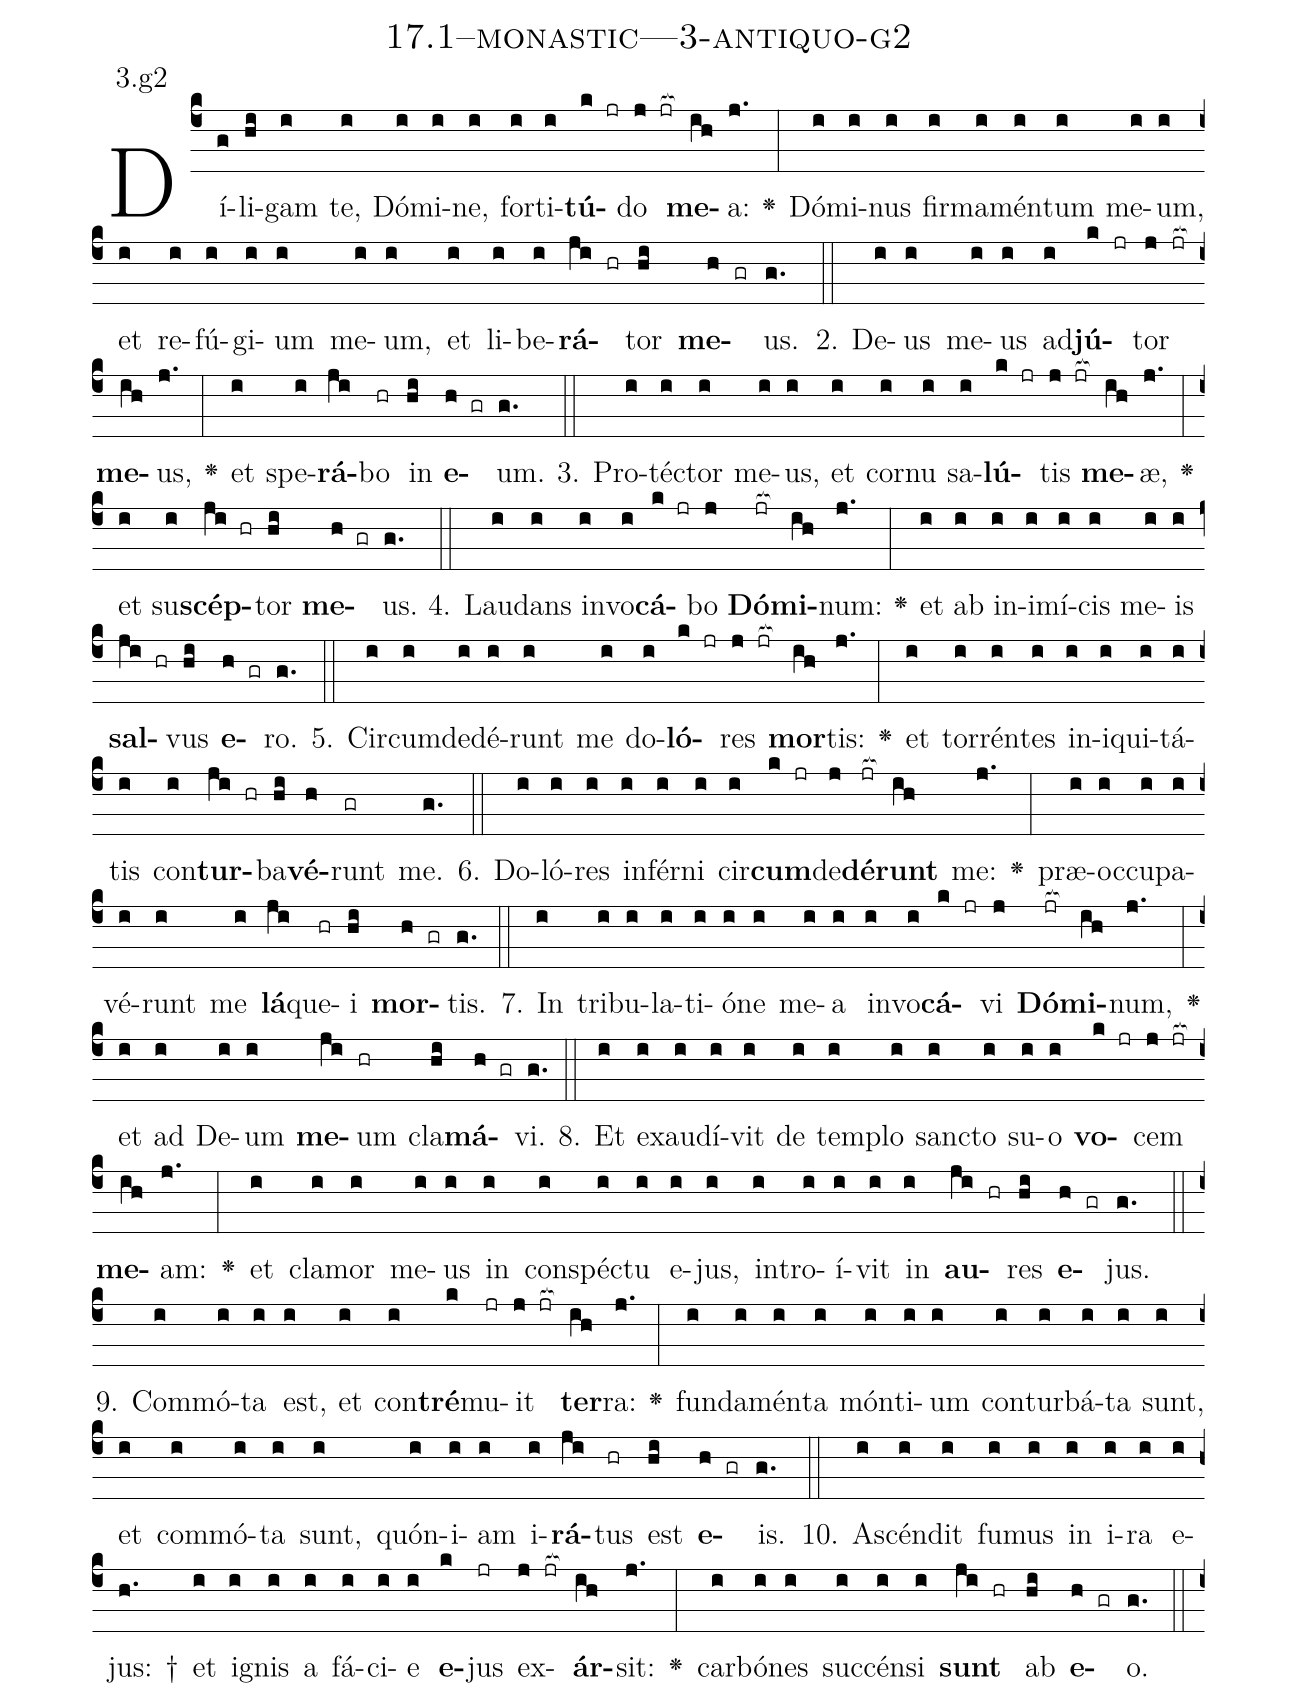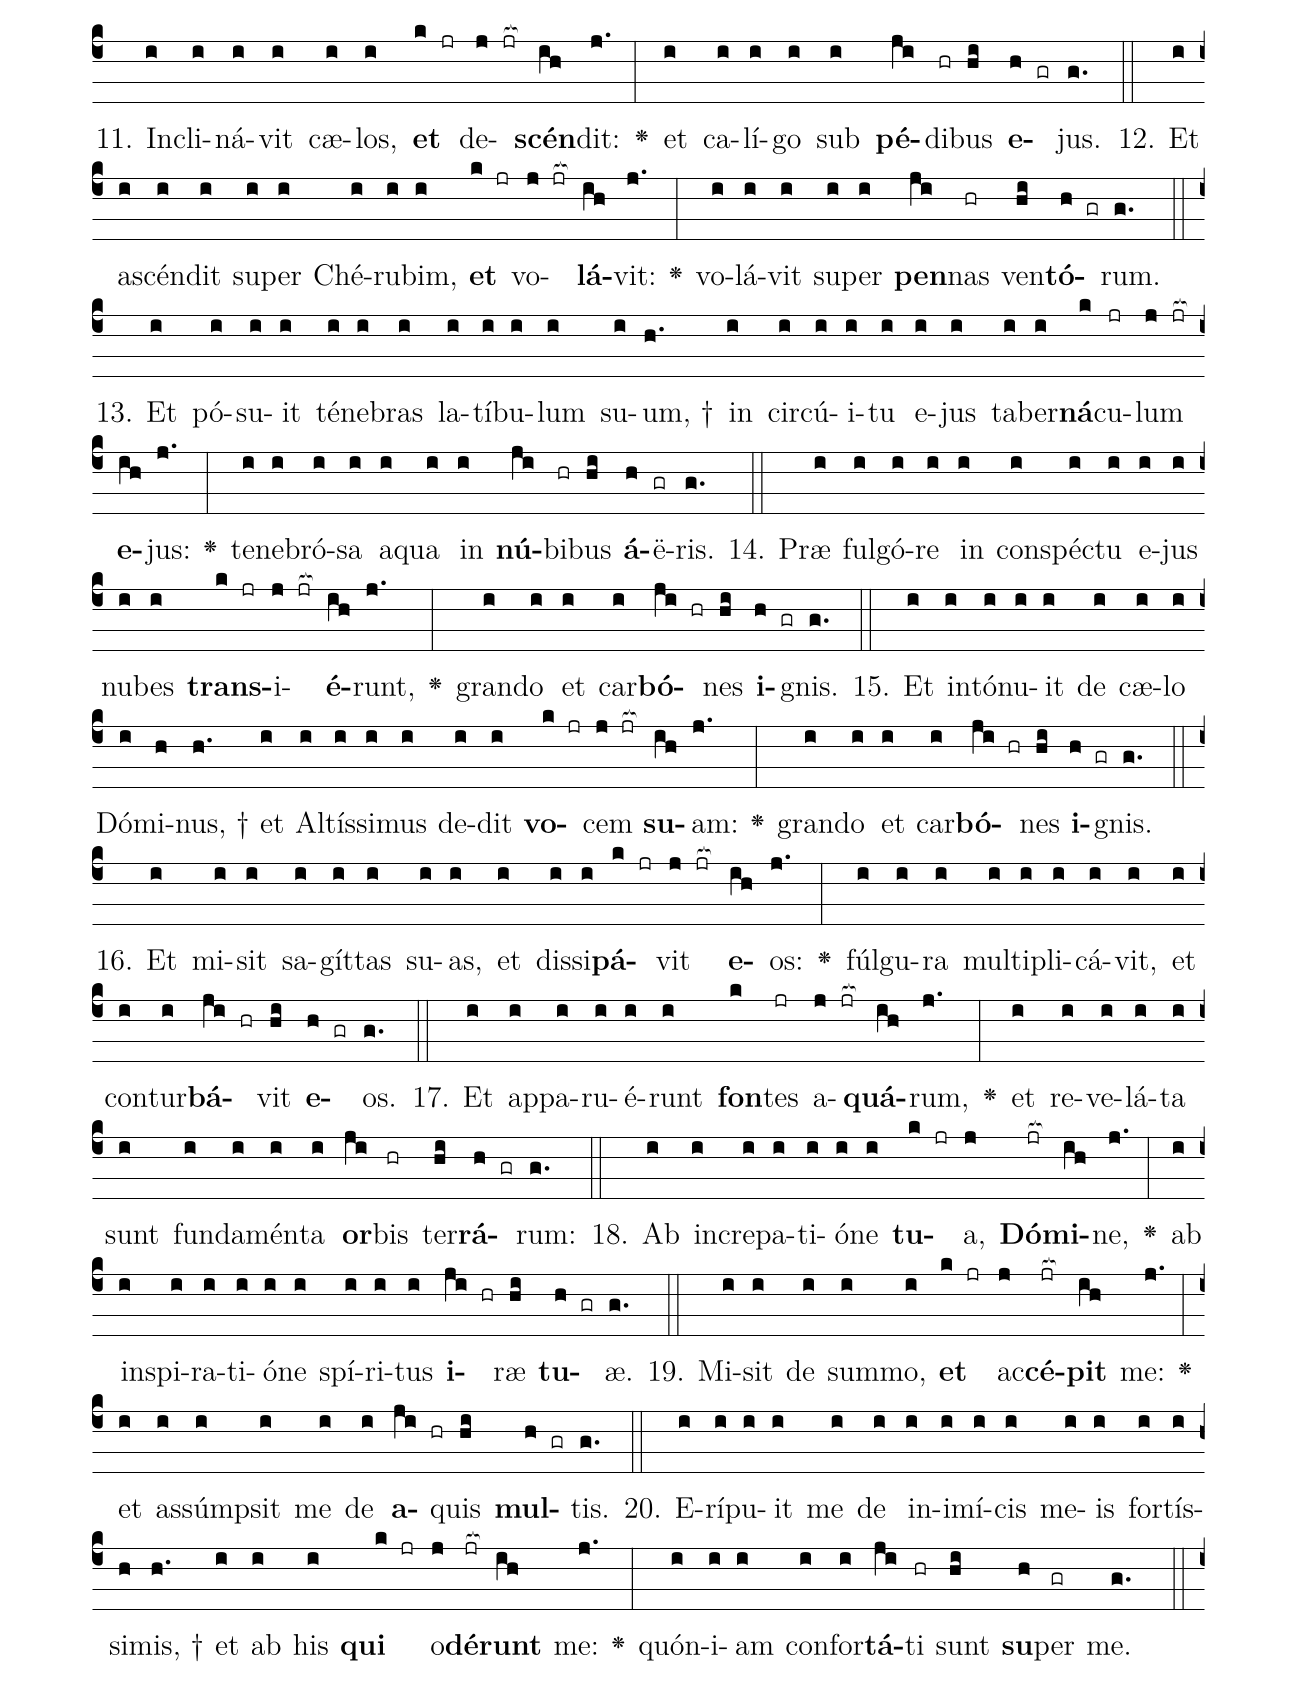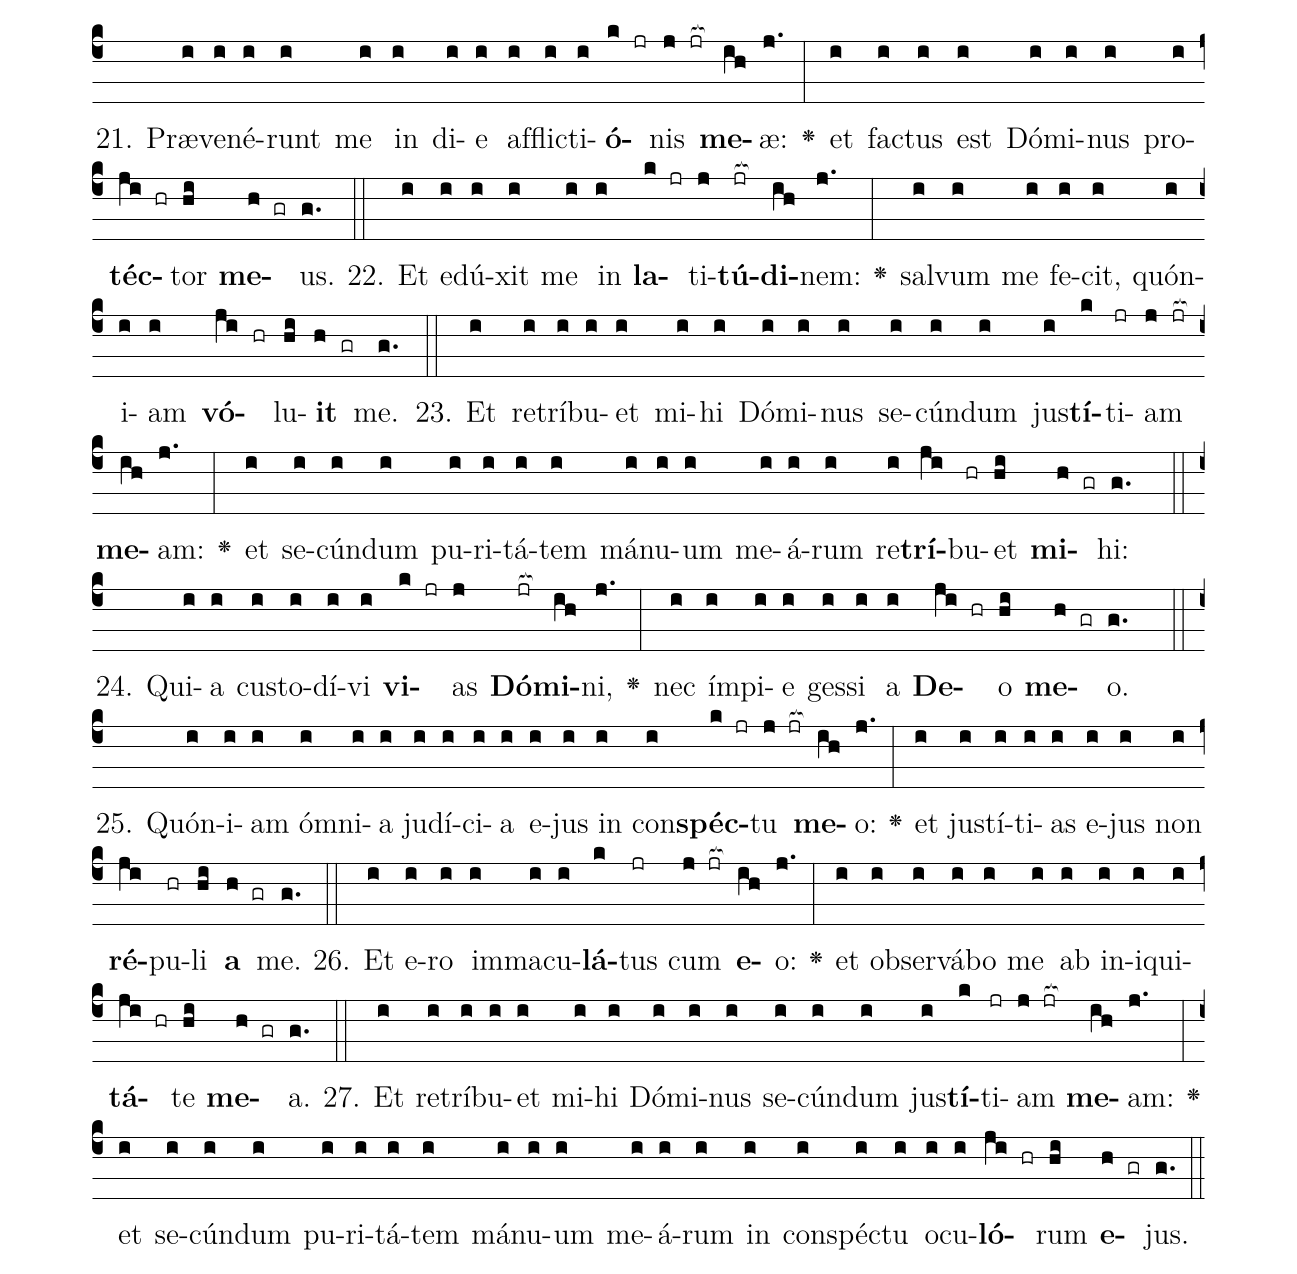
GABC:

name: 17.1--monastic---3-antiquo-g2;
annotation: 3.g2;
%%
(c4)Dí(g)li(hi)gam(i) te,(i) Dó(i)mi(i)ne,(i) for(i)ti(i)<b>tú</b>(k jr)do(j jr[ocb:1{]) <b>me</b>(ih[ocb:0}])a:(j.) <v>\greheightstar</v>(:) Dó(i)mi(i)nus(i) fir(i)ma(i)mén(i)tum(i) me(i)um,(i) et(i) re(i)fú(i)gi(i)um(i) me(i)um,(i) et(i) li(i)be(i)<b>rá</b>(ji hr)tor(hi) <b>me</b>(h gr)us.(g.) (::)
2. De(i)us(i) me(i)us(i) ad(i)<b>jú</b>(k jr)tor(j jr[ocb:1{]) <b>me</b>(ih[ocb:0}])us,(j.) <v>\greheightstar</v>(:) et(i) spe(i)<b>rá</b>(ji)bo(hr) in(hi) <b>e</b>(h gr)um.(g.) (::)
3. Pro(i)téc(i)tor(i) me(i)us,(i) et(i) cor(i)nu(i) sa(i)<b>lú</b>(k jr)tis(j jr[ocb:1{]) <b>me</b>(ih[ocb:0}])æ,(j.) <v>\greheightstar</v>(:) et(i) su(i)<b>scép</b>(ji hr)tor(hi) <b>me</b>(h gr)us.(g.) (::)
4. Lau(i)dans(i) in(i)vo(i)<b>cá</b>(k jr)bo(j) <b>Dó</b>(jr[ocb:1{])<b>mi</b>(ih[ocb:0}])num:(j.) <v>\greheightstar</v>(:) et(i) ab(i) in(i)i(i)mí(i)cis(i) me(i)is(i) <b>sal</b>(ji hr)vus(hi) <b>e</b>(h gr)ro.(g.) (::)
5. Cir(i)cum(i)de(i)dé(i)runt(i) me(i) do(i)<b>ló</b>(k jr)res(j jr[ocb:1{]) <b>mor</b>(ih[ocb:0}])tis:(j.) <v>\greheightstar</v>(:) et(i) tor(i)rén(i)tes(i) in(i)i(i)qui(i)tá(i)tis(i) con(i)<b>tur</b>(ji hr)ba(hi)<b>vé</b>(h)runt(gr) me.(g.) (::)
6. Do(i)ló(i)res(i) in(i)fér(i)ni(i) cir(i)<b>cum</b>(k jr)de(j)<b>dé</b>(jr[ocb:1{])<b>runt</b>(ih[ocb:0}]) me:(j.) <v>\greheightstar</v>(:) præ(i)oc(i)cu(i)pa(i)vé(i)runt(i) me(i) <b>lá</b>(ji)que(hr)i(hi) <b>mor</b>(h gr)tis.(g.) (::)
7. In(i) tri(i)bu(i)la(i)ti(i)ó(i)ne(i) me(i)a(i) in(i)vo(i)<b>cá</b>(k jr)vi(j) <b>Dó</b>(jr[ocb:1{])<b>mi</b>(ih[ocb:0}])num,(j.) <v>\greheightstar</v>(:) et(i) ad(i) De(i)um(i) <b>me</b>(ji)um(hr) cla(hi)<b>má</b>(h gr)vi.(g.) (::)
8. Et(i) ex(i)au(i)dí(i)vit(i) de(i) tem(i)plo(i) sanc(i)to(i) su(i)o(i) <b>vo</b>(k jr)cem(j jr[ocb:1{]) <b>me</b>(ih[ocb:0}])am:(j.) <v>\greheightstar</v>(:) et(i) cla(i)mor(i) me(i)us(i) in(i) con(i)spéc(i)tu(i) e(i)jus,(i) in(i)tro(i)í(i)vit(i) in(i) <b>au</b>(ji hr)res(hi) <b>e</b>(h gr)jus.(g.) (::)
9. Com(i)mó(i)ta(i) est,(i) et(i) con(i)<b>tré</b>(k)mu(jr)it(j jr[ocb:1{]) <b>ter</b>(ih[ocb:0}])ra:(j.) <v>\greheightstar</v>(:) fun(i)da(i)mén(i)ta(i) món(i)ti(i)um(i) con(i)tur(i)bá(i)ta(i) sunt,(i) et(i) com(i)mó(i)ta(i) sunt,(i) quón(i)i(i)am(i) i(i)<b>rá</b>(ji)tus(hr) est(hi) <b>e</b>(h gr)is.(g.) (::)
10. A(i)scén(i)dit(i) fu(i)mus(i) in(i) i(i)ra(i) e(i)jus: †(h.) et(i) i(i)gnis(i) a(i) fá(i)ci(i)e(i) <b>e</b>(k)jus(jr) ex(j jr[ocb:1{])<b>ár</b>(ih[ocb:0}])sit:(j.) <v>\greheightstar</v>(:) car(i)bó(i)nes(i) suc(i)cén(i)si(i) <b>sunt</b>(ji hr) ab(hi) <b>e</b>(h gr)o.(g.) (::)
11. In(i)cli(i)ná(i)vit(i) cæ(i)los,(i) <b>et</b>(k jr) de(j jr[ocb:1{])<b>scén</b>(ih[ocb:0}])dit:(j.) <v>\greheightstar</v>(:) et(i) ca(i)lí(i)go(i) sub(i) <b>pé</b>(ji)di(hr)bus(hi) <b>e</b>(h gr)jus.(g.) (::)
12. Et(i) a(i)scén(i)dit(i) su(i)per(i) Ché(i)ru(i)bim,(i) <b>et</b>(k jr) vo(j jr[ocb:1{])<b>lá</b>(ih[ocb:0}])vit:(j.) <v>\greheightstar</v>(:) vo(i)lá(i)vit(i) su(i)per(i) <b>pen</b>(ji)nas(hr) ven(hi)<b>tó</b>(h gr)rum.(g.) (::)
13. Et(i) pó(i)su(i)it(i) té(i)ne(i)bras(i) la(i)tí(i)bu(i)lum(i) su(i)um, †(h.) in(i) cir(i)cú(i)i(i)tu(i) e(i)jus(i) ta(i)ber(i)<b>ná</b>(k)cu(jr)lum(j jr[ocb:1{]) <b>e</b>(ih[ocb:0}])jus:(j.) <v>\greheightstar</v>(:) te(i)ne(i)bró(i)sa(i) a(i)qua(i) in(i) <b>nú</b>(ji)bi(hr)bus(hi) <b>á</b>(h)ë(gr)ris.(g.) (::)
14. Præ(i) ful(i)gó(i)re(i) in(i) con(i)spéc(i)tu(i) e(i)jus(i) nu(i)bes(i) <b>trans</b>(k jr)i(j jr[ocb:1{])<b>é</b>(ih[ocb:0}])runt,(j.) <v>\greheightstar</v>(:) gran(i)do(i) et(i) car(i)<b>bó</b>(ji hr)nes(hi) <b>i</b>(h gr)gnis.(g.) (::)
15. Et(i) in(i)tó(i)nu(i)it(i) de(i) cæ(i)lo(i) Dó(i)mi(h)nus, †(h.) et(i) Al(i)tís(i)si(i)mus(i) de(i)dit(i) <b>vo</b>(k jr)cem(j jr[ocb:1{]) <b>su</b>(ih[ocb:0}])am:(j.) <v>\greheightstar</v>(:) gran(i)do(i) et(i) car(i)<b>bó</b>(ji hr)nes(hi) <b>i</b>(h gr)gnis.(g.) (::)
16. Et(i) mi(i)sit(i) sa(i)gít(i)tas(i) su(i)as,(i) et(i) dis(i)si(i)<b>pá</b>(k jr)vit(j jr[ocb:1{]) <b>e</b>(ih[ocb:0}])os:(j.) <v>\greheightstar</v>(:) fúl(i)gu(i)ra(i) mul(i)ti(i)pli(i)cá(i)vit,(i) et(i) con(i)tur(i)<b>bá</b>(ji hr)vit(hi) <b>e</b>(h gr)os.(g.) (::)
17. Et(i) ap(i)pa(i)ru(i)é(i)runt(i) <b>fon</b>(k)tes(jr) a(j jr[ocb:1{])<b>quá</b>(ih[ocb:0}])rum,(j.) <v>\greheightstar</v>(:) et(i) re(i)ve(i)lá(i)ta(i) sunt(i) fun(i)da(i)mén(i)ta(i) <b>or</b>(ji)bis(hr) ter(hi)<b>rá</b>(h gr)rum:(g.) (::)
18. Ab(i) in(i)cre(i)pa(i)ti(i)ó(i)ne(i) <b>tu</b>(k jr)a,(j) <b>Dó</b>(jr[ocb:1{])<b>mi</b>(ih[ocb:0}])ne,(j.) <v>\greheightstar</v>(:) ab(i) in(i)spi(i)ra(i)ti(i)ó(i)ne(i) spí(i)ri(i)tus(i) <b>i</b>(ji hr)ræ(hi) <b>tu</b>(h gr)æ.(g.) (::)
19. Mi(i)sit(i) de(i) sum(i)mo,(i) <b>et</b>(k jr) ac(j)<b>cé</b>(jr[ocb:1{])<b>pit</b>(ih[ocb:0}]) me:(j.) <v>\greheightstar</v>(:) et(i) as(i)súmp(i)sit(i) me(i) de(i) <b>a</b>(ji hr)quis(hi) <b>mul</b>(h gr)tis.(g.) (::)
20. E(i)rí(i)pu(i)it(i) me(i) de(i) in(i)i(i)mí(i)cis(i) me(i)is(i) for(i)tís(i)si(h)mis, †(h.) et(i) ab(i) his(i) <b>qui</b>(k jr) o(j)<b>dé</b>(jr[ocb:1{])<b>runt</b>(ih[ocb:0}]) me:(j.) <v>\greheightstar</v>(:) quón(i)i(i)am(i) con(i)for(i)<b>tá</b>(ji)ti(hr) sunt(hi) <b>su</b>(h)per(gr) me.(g.) (::)
21. Præ(i)ve(i)né(i)runt(i) me(i) in(i) di(i)e(i) af(i)flic(i)ti(i)<b>ó</b>(k jr)nis(j jr[ocb:1{]) <b>me</b>(ih[ocb:0}])æ:(j.) <v>\greheightstar</v>(:) et(i) fac(i)tus(i) est(i) Dó(i)mi(i)nus(i) pro(i)<b>téc</b>(ji hr)tor(hi) <b>me</b>(h gr)us.(g.) (::)
22. Et(i) e(i)dú(i)xit(i) me(i) in(i) <b>la</b>(k jr)ti(j)<b>tú</b>(jr[ocb:1{])<b>di</b>(ih[ocb:0}])nem:(j.) <v>\greheightstar</v>(:) sal(i)vum(i) me(i) fe(i)cit,(i) quón(i)i(i)am(i) <b>vó</b>(ji hr)lu(hi)<b>it</b>(h gr) me.(g.) (::)
23. Et(i) re(i)trí(i)bu(i)et(i) mi(i)hi(i) Dó(i)mi(i)nus(i) se(i)cún(i)dum(i) jus(i)<b>tí</b>(k)ti(jr)am(j jr[ocb:1{]) <b>me</b>(ih[ocb:0}])am:(j.) <v>\greheightstar</v>(:) et(i) se(i)cún(i)dum(i) pu(i)ri(i)tá(i)tem(i) má(i)nu(i)um(i) me(i)á(i)rum(i) re(i)<b>trí</b>(ji)bu(hr)et(hi) <b>mi</b>(h gr)hi:(g.) (::)
24. Qui(i)a(i) cus(i)to(i)dí(i)vi(i) <b>vi</b>(k jr)as(j) <b>Dó</b>(jr[ocb:1{])<b>mi</b>(ih[ocb:0}])ni,(j.) <v>\greheightstar</v>(:) nec(i) ím(i)pi(i)e(i) ges(i)si(i) a(i) <b>De</b>(ji hr)o(hi) <b>me</b>(h gr)o.(g.) (::)
25. Quón(i)i(i)am(i) óm(i)ni(i)a(i) ju(i)dí(i)ci(i)a(i) e(i)jus(i) in(i) con(i)<b>spéc</b>(k jr)tu(j jr[ocb:1{]) <b>me</b>(ih[ocb:0}])o:(j.) <v>\greheightstar</v>(:) et(i) jus(i)tí(i)ti(i)as(i) e(i)jus(i) non(i) <b>ré</b>(ji)pu(hr)li(hi) <b>a</b>(h gr) me.(g.) (::)
26. Et(i) e(i)ro(i) im(i)ma(i)cu(i)<b>lá</b>(k)tus(jr) cum(j jr[ocb:1{]) <b>e</b>(ih[ocb:0}])o:(j.) <v>\greheightstar</v>(:) et(i) ob(i)ser(i)vá(i)bo(i) me(i) ab(i) in(i)i(i)qui(i)<b>tá</b>(ji hr)te(hi) <b>me</b>(h gr)a.(g.) (::)
27. Et(i) re(i)trí(i)bu(i)et(i) mi(i)hi(i) Dó(i)mi(i)nus(i) se(i)cún(i)dum(i) jus(i)<b>tí</b>(k)ti(jr)am(j jr[ocb:1{]) <b>me</b>(ih[ocb:0}])am:(j.) <v>\greheightstar</v>(:) et(i) se(i)cún(i)dum(i) pu(i)ri(i)tá(i)tem(i) má(i)nu(i)um(i) me(i)á(i)rum(i) in(i) con(i)spéc(i)tu(i) o(i)cu(i)<b>ló</b>(ji hr)rum(hi) <b>e</b>(h gr)jus.(g.) (::)
